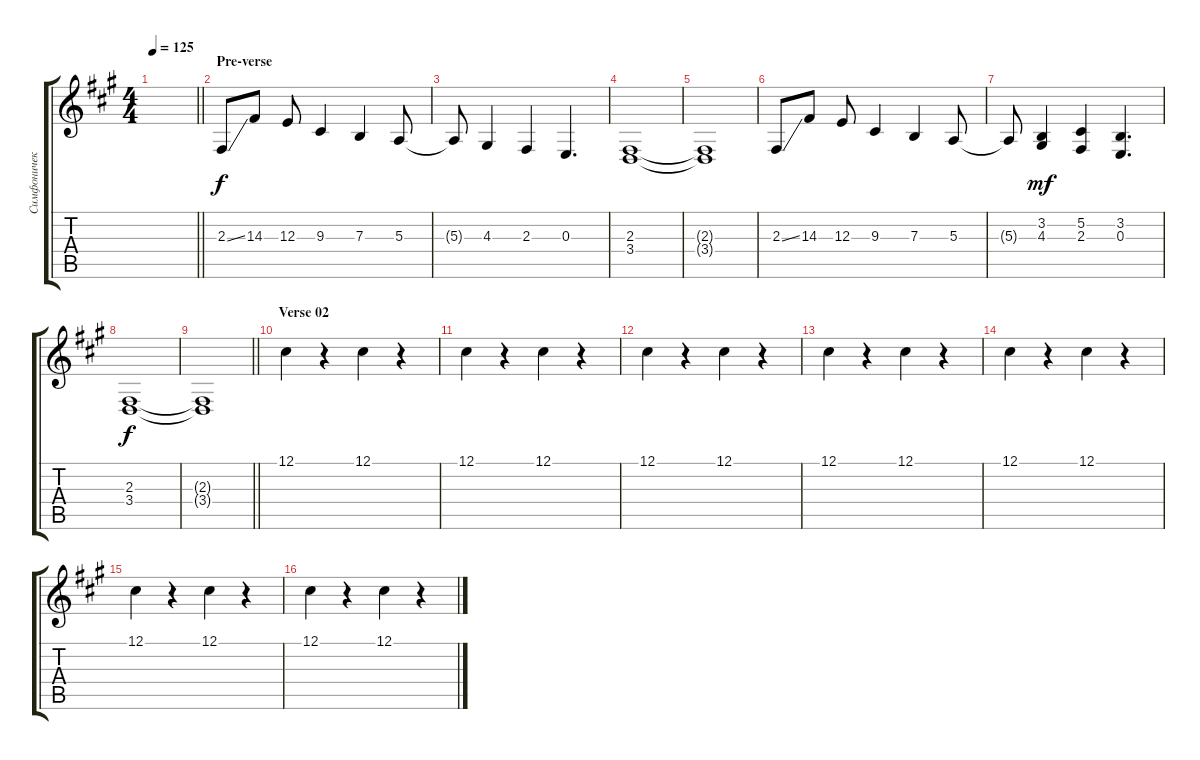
\track ("Симфоничекий оркестр" "Симфоничек") {instrument stringensemble1}
\staff {score tabs}
\tuning (Db4 Ab3 E3 B2 Gb2 B1) {hide}
\ts (4 4)
\tempo 125
\clef g2
\barLineRight lightlight
\ks f#minor
|
\section ("" "Pre-verse")
2.3{ss}.8 14.3.8 12.3.8 9.3.4 7.3.4 5.3.8 |
5.3{t}.8 4.3.4 2.3.4 0.3.4{d} |
(2.3 3.4).1{volume 5} |
(2.3{t} 3.4{t}).1 |
2.3{ss}.8{volume 13} 14.3.8 12.3.8 9.3.4 7.3.4 5.3.8 |
5.3{t}.8 (3.2 4.3).4{dy mf} (5.2 2.3).4 (3.2 0.3).4{d} |
(2.3 3.4).1{dy f volume 8} |
\barLineRight lightlight
(2.3{t} 3.4{t}).1 |
\section ("" "Verse 02")
12.1.4 r.4 12.1.4 r.4 |
12.1.4 r.4 12.1.4 r.4 |
12.1.4 r.4 12.1.4 r.4 |
12.1.4 r.4 12.1.4 r.4 |
12.1.4 r.4 12.1.4 r.4 |
12.1.4 r.4 12.1.4 r.4 |
12.1.4 r.4 12.1.4 r.4
